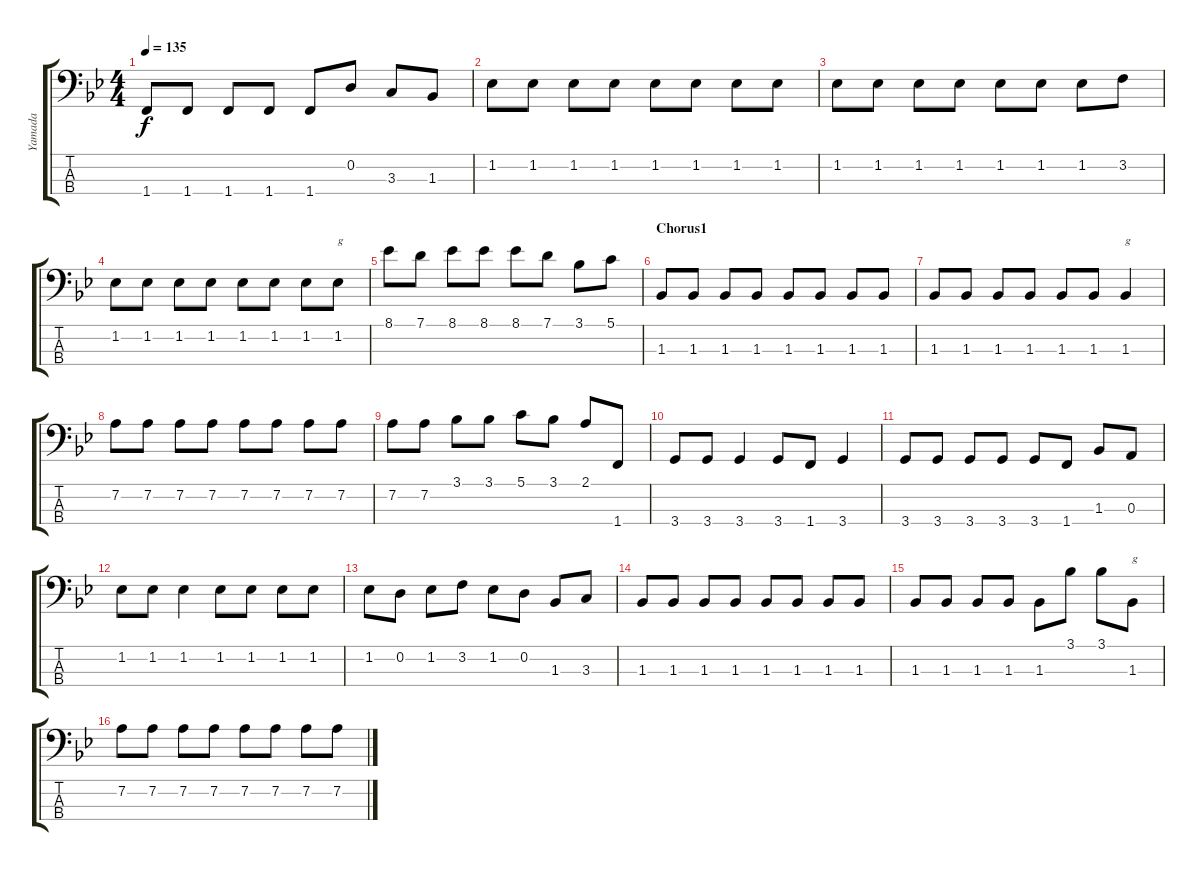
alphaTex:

\track ("Yamada" "Yamada") {instrument electricbassfinger}
\staff {score tabs}
\tuning (G2 D2 A1 E1) {hide}
\ts (4 4)
\tempo 135
\clef f4
\ks bb
1.4.8{dy f} 1.4.8 1.4.8 1.4.8 1.4.8 0.2.8 3.3.8 1.3.8 |
1.2.8 1.2.8 1.2.8 1.2.8 1.2.8 1.2.8 1.2.8 1.2.8 |
1.2.8 1.2.8 1.2.8 1.2.8 1.2.8 1.2.8 1.2.8 3.2.8 |
1.2.8 1.2.8 1.2.8 1.2.8 1.2.8 1.2.8 1.2.8 1.2.8{txt "g"} |
8.1.8 7.1.8 8.1.8 8.1.8 8.1.8 7.1.8 3.1.8 5.1.8 |
\section ("" "Chorus1")
1.3.8 1.3.8 1.3.8 1.3.8 1.3.8 1.3.8 1.3.8 1.3.8 |
1.3.8 1.3.8 1.3.8 1.3.8 1.3.8 1.3.8 1.3.4{txt "g"} |
7.2.8 7.2.8 7.2.8 7.2.8 7.2.8 7.2.8 7.2.8 7.2.8 |
7.2.8 7.2.8 3.1.8 3.1.8 5.1.8 3.1.8 2.1.8 1.4.8 |
3.4.8 3.4.8 3.4.4 3.4.8 1.4.8 3.4.4 |
3.4.8 3.4.8 3.4.8 3.4.8 3.4.8 1.4.8 1.3.8 0.3.8 |
1.2.8 1.2.8 1.2.4 1.2.8 1.2.8 1.2.8 1.2.8 |
1.2.8 0.2.8 1.2.8 3.2.8 1.2.8 0.2.8 1.3.8 3.3.8 |
1.3.8 1.3.8 1.3.8 1.3.8 1.3.8 1.3.8 1.3.8 1.3.8 |
1.3.8 1.3.8 1.3.8 1.3.8 1.3.8 3.1.8 3.1.8 1.3.8{txt "g"} |
7.2.8 7.2.8 7.2.8 7.2.8 7.2.8 7.2.8 7.2.8 7.2.8
